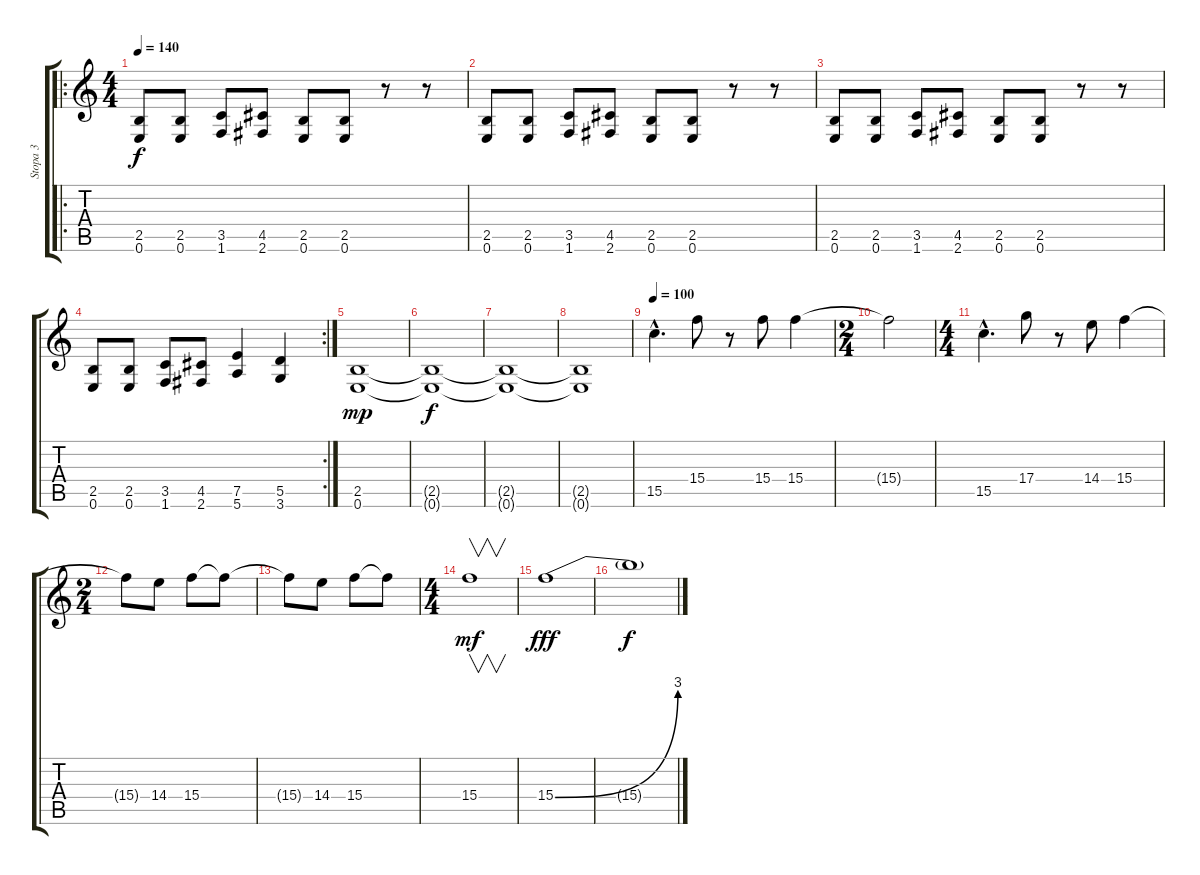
\track ("Stopa 3" "Stopa 3") {instrument distortionguitar}
\staff {score tabs}
\tuning (E4 B3 G3 D3 A2 E2) {hide}
\ro
\ts (4 4)
\tempo 140
\clef g2
\ks c
(2.5 0.6).8{dy f volume 16 instrument distortionguitar} (2.5 0.6).8 (3.5 1.6).8 (4.5 2.6).8 (2.5 0.6).8 (2.5 0.6).8 r.8 r.8 |
(2.5 0.6).8{volume 16 balance 8 instrument distortionguitar} (2.5 0.6).8 (3.5 1.6).8 (4.5 2.6).8 (2.5 0.6).8 (2.5 0.6).8 r.8 r.8 |
(2.5 0.6).8{volume 16 balance 8 instrument distortionguitar} (2.5 0.6).8 (3.5 1.6).8 (4.5 2.6).8 (2.5 0.6).8 (2.5 0.6).8 r.8 r.8 |
\rc 2
(2.5 0.6).8 (2.5 0.6).8 (3.5 1.6).8 (4.5 2.6).8 (7.5 5.6).4 (5.5 3.6).4 |
(2.5 0.6).1{dy mp} |
(2.5{t} 0.6{t}).1{dy f} |
(2.5{t} 0.6{t}).1 |
(2.5{t} 0.6{t}).1 |
\tempo 100
15.5{hac}.4{d volume 8 instrument viola} 15.4.8 r.8 15.4.8 15.4.4 |
\ts (2 4)
15.4{t}.2 |
\ts (4 4)
15.5{hac}.4{d} 17.4.8 r.8 14.4.8 15.4.4 |
\ts (2 4)
15.4{t}.8 14.4.8 15.4.8 15.4{t}.8 |
15.4{t}.8 14.4.8 15.4.8 15.4{t}.8 |
\ts (4 4)
15.4.1{v dy mf} |
15.4{be (bend 0 0 60 12)}.1{dy fff} |
15.4{t}.1{dy f}
